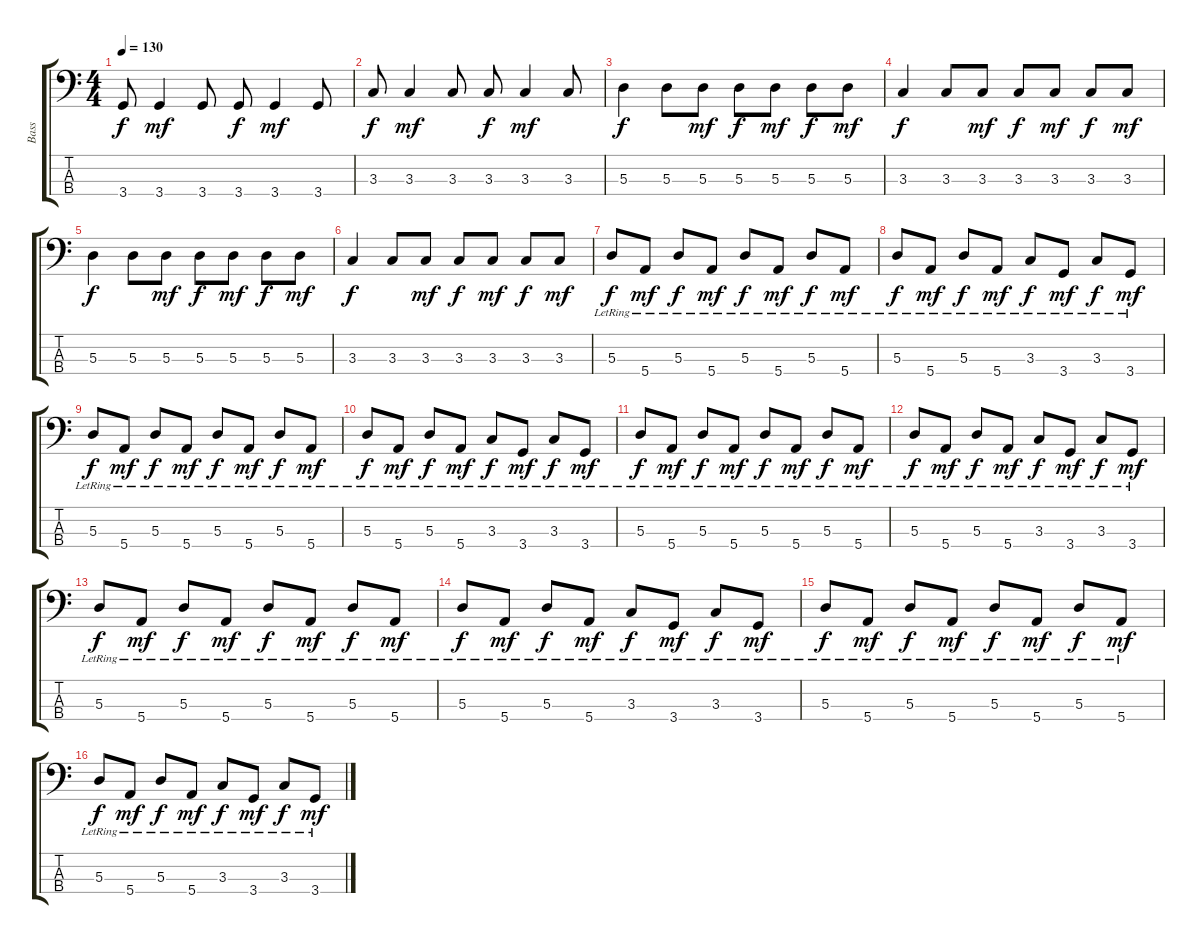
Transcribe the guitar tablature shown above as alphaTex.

\track ("Bass" "Bass") {instrument electricbassfinger}
\staff {score tabs}
\tuning (G2 D2 A1 E1) {hide}
\ts (4 4)
\tempo 130
\clef f4
\ks c
3.4.8{dy f} 3.4.4{dy mf} 3.4.8 3.4.8{dy f} 3.4.4{dy mf} 3.4.8 |
3.3.8{dy f} 3.3.4{dy mf} 3.3.8 3.3.8{dy f} 3.3.4{dy mf} 3.3.8 |
5.3.4{dy f} 5.3.8 5.3.8{dy mf} 5.3.8{dy f} 5.3.8{dy mf} 5.3.8{dy f} 5.3.8{dy mf} |
3.3.4{dy f} 3.3.8 3.3.8{dy mf} 3.3.8{dy f} 3.3.8{dy mf} 3.3.8{dy f} 3.3.8{dy mf} |
5.3.4{dy f} 5.3.8 5.3.8{dy mf} 5.3.8{dy f} 5.3.8{dy mf} 5.3.8{dy f} 5.3.8{dy mf} |
3.3.4{dy f} 3.3.8 3.3.8{dy mf} 3.3.8{dy f} 3.3.8{dy mf} 3.3.8{dy f} 3.3.8{dy mf} |
5.3{lr}.8{dy f} 5.4{lr}.8{dy mf} 5.3{lr}.8{dy f} 5.4{lr}.8{dy mf} 5.3{lr}.8{dy f} 5.4{lr}.8{dy mf} 5.3{lr}.8{dy f} 5.4{lr}.8{dy mf} |
5.3{lr}.8{dy f} 5.4{lr}.8{dy mf} 5.3{lr}.8{dy f} 5.4{lr}.8{dy mf} 3.3{lr}.8{dy f} 3.4{lr}.8{dy mf} 3.3{lr}.8{dy f} 3.4{lr}.8{dy mf} |
5.3{lr}.8{dy f} 5.4{lr}.8{dy mf} 5.3{lr}.8{dy f} 5.4{lr}.8{dy mf} 5.3{lr}.8{dy f} 5.4{lr}.8{dy mf} 5.3{lr}.8{dy f} 5.4{lr}.8{dy mf} |
5.3{lr}.8{dy f} 5.4{lr}.8{dy mf} 5.3{lr}.8{dy f} 5.4{lr}.8{dy mf} 3.3{lr}.8{dy f} 3.4{lr}.8{dy mf} 3.3{lr}.8{dy f} 3.4{lr}.8{dy mf} |
5.3{lr}.8{dy f} 5.4{lr}.8{dy mf} 5.3{lr}.8{dy f} 5.4{lr}.8{dy mf} 5.3{lr}.8{dy f} 5.4{lr}.8{dy mf} 5.3{lr}.8{dy f} 5.4{lr}.8{dy mf} |
5.3{lr}.8{dy f} 5.4{lr}.8{dy mf} 5.3{lr}.8{dy f} 5.4{lr}.8{dy mf} 3.3{lr}.8{dy f} 3.4{lr}.8{dy mf} 3.3{lr}.8{dy f} 3.4{lr}.8{dy mf} |
5.3{lr}.8{dy f} 5.4{lr}.8{dy mf} 5.3{lr}.8{dy f} 5.4{lr}.8{dy mf} 5.3{lr}.8{dy f} 5.4{lr}.8{dy mf} 5.3{lr}.8{dy f} 5.4{lr}.8{dy mf} |
5.3{lr}.8{dy f} 5.4{lr}.8{dy mf} 5.3{lr}.8{dy f} 5.4{lr}.8{dy mf} 3.3{lr}.8{dy f} 3.4{lr}.8{dy mf} 3.3{lr}.8{dy f} 3.4{lr}.8{dy mf} |
5.3{lr}.8{dy f} 5.4{lr}.8{dy mf} 5.3{lr}.8{dy f} 5.4{lr}.8{dy mf} 5.3{lr}.8{dy f} 5.4{lr}.8{dy mf} 5.3{lr}.8{dy f} 5.4{lr}.8{dy mf} |
5.3{lr}.8{dy f} 5.4{lr}.8{dy mf} 5.3{lr}.8{dy f} 5.4{lr}.8{dy mf} 3.3{lr}.8{dy f} 3.4{lr}.8{dy mf} 3.3{lr}.8{dy f} 3.4{lr}.8{dy mf}
